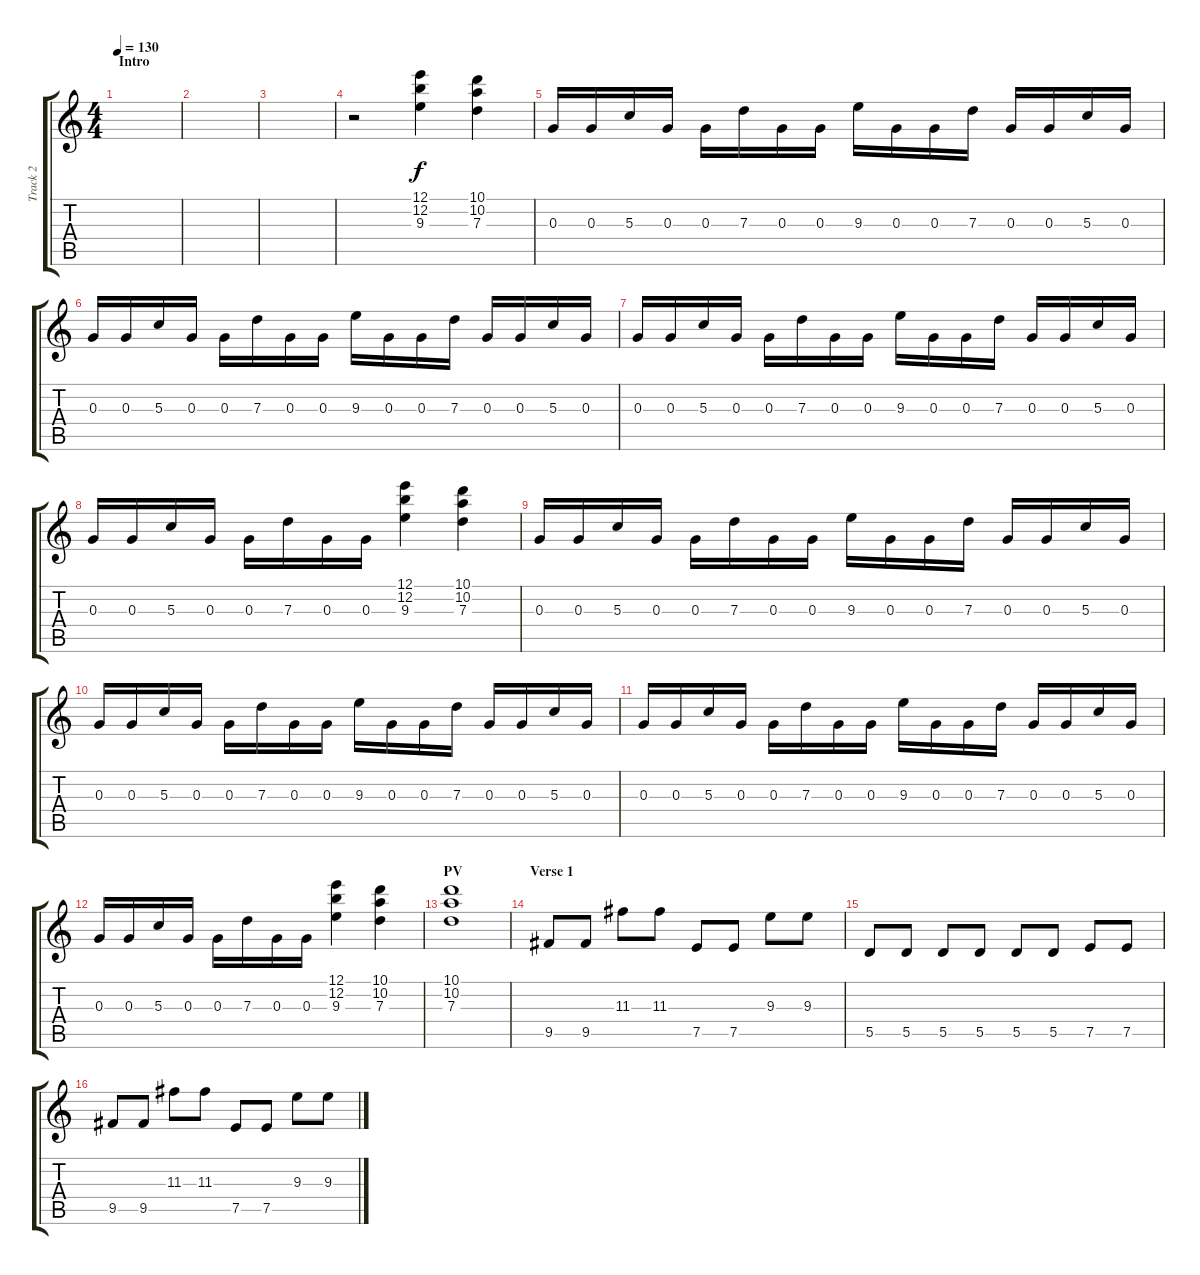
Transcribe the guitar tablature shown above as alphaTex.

\track ("Track 2" "Track 2") {instrument overdrivenguitar}
\staff {score tabs}
\tuning (E4 B3 G3 D3 A2 E2) {hide}
\ts (4 4)
\section ("" "Intro")
\tempo 130
\clef g2
\ks c
|
|
|
r.2 (12.1 12.2 9.3).4 (10.1 10.2 7.3).4 |
0.3.16 0.3.16 5.3.16 0.3.16 0.3.16 7.3.16 0.3.16 0.3.16 9.3.16 0.3.16 0.3.16 7.3.16 0.3.16 0.3.16 5.3.16 0.3.16 |
0.3.16 0.3.16 5.3.16 0.3.16 0.3.16 7.3.16 0.3.16 0.3.16 9.3.16 0.3.16 0.3.16 7.3.16 0.3.16 0.3.16 5.3.16 0.3.16 |
0.3.16 0.3.16 5.3.16 0.3.16 0.3.16 7.3.16 0.3.16 0.3.16 9.3.16 0.3.16 0.3.16 7.3.16 0.3.16 0.3.16 5.3.16 0.3.16 |
0.3.16 0.3.16 5.3.16 0.3.16 0.3.16 7.3.16 0.3.16 0.3.16 (12.1 12.2 9.3).4 (10.1 10.2 7.3).4 |
0.3.16 0.3.16 5.3.16 0.3.16 0.3.16 7.3.16 0.3.16 0.3.16 9.3.16 0.3.16 0.3.16 7.3.16 0.3.16 0.3.16 5.3.16 0.3.16 |
0.3.16 0.3.16 5.3.16 0.3.16 0.3.16 7.3.16 0.3.16 0.3.16 9.3.16 0.3.16 0.3.16 7.3.16 0.3.16 0.3.16 5.3.16 0.3.16 |
0.3.16 0.3.16 5.3.16 0.3.16 0.3.16 7.3.16 0.3.16 0.3.16 9.3.16 0.3.16 0.3.16 7.3.16 0.3.16 0.3.16 5.3.16 0.3.16 |
0.3.16 0.3.16 5.3.16 0.3.16 0.3.16 7.3.16 0.3.16 0.3.16 (12.1 12.2 9.3).4 (10.1 10.2 7.3).4 |
\section ("" "PV")
(10.1 10.2 7.3).1 |
\section ("" "Verse 1")
9.5.8 9.5.8 11.3.8 11.3.8 7.5.8 7.5.8 9.3.8 9.3.8 |
5.5.8 5.5.8 5.5.8 5.5.8 5.5.8 5.5.8 7.5.8 7.5.8 |
9.5.8 9.5.8 11.3.8 11.3.8 7.5.8 7.5.8 9.3.8 9.3.8
